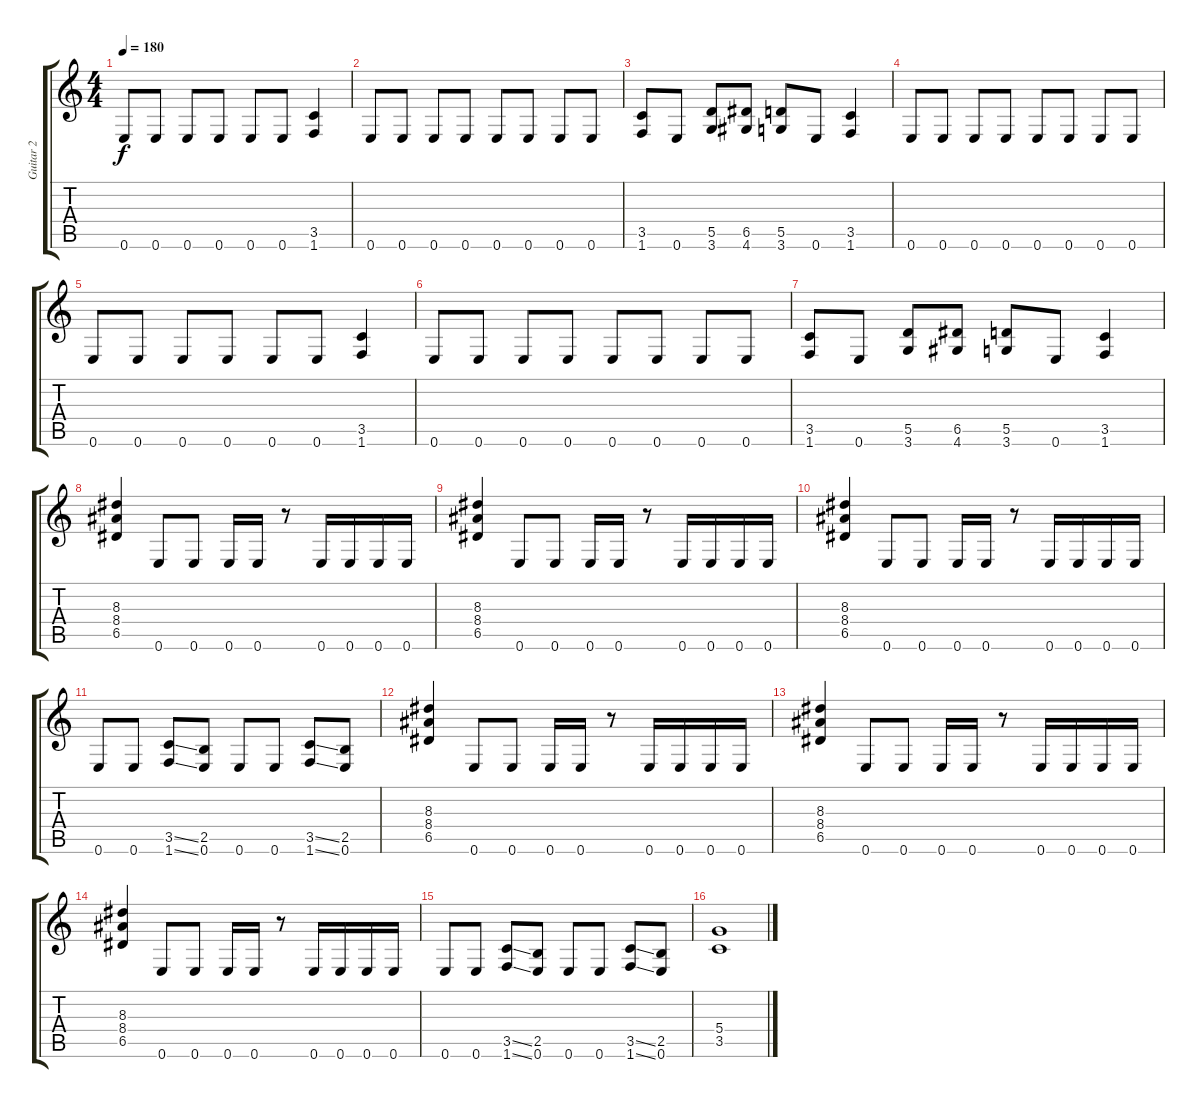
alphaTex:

\track ("Guitar 2" "Guitar 2") {instrument overdrivenguitar}
\staff {score tabs}
\tuning (E4 B3 G3 D3 A2 E2) {hide}
\ts (4 4)
\tempo 180
\clef g2
\ks c
0.6.8{dy f} 0.6.8 0.6.8 0.6.8 0.6.8 0.6.8 (3.5 1.6).4 |
0.6.8 0.6.8 0.6.8 0.6.8 0.6.8 0.6.8 0.6.8 0.6.8 |
(3.5 1.6).8 0.6.8 (5.5 3.6).8 (6.5 4.6).8 (5.5 3.6).8 0.6.8 (3.5 1.6).4 |
0.6.8 0.6.8 0.6.8 0.6.8 0.6.8 0.6.8 0.6.8 0.6.8 |
0.6.8 0.6.8 0.6.8 0.6.8 0.6.8 0.6.8 (3.5 1.6).4 |
0.6.8 0.6.8 0.6.8 0.6.8 0.6.8 0.6.8 0.6.8 0.6.8 |
(3.5 1.6).8 0.6.8 (5.5 3.6).8 (6.5 4.6).8 (5.5 3.6).8 0.6.8 (3.5 1.6).4 |
(8.3 8.4 6.5).4 0.6.8 0.6.8 0.6.16 0.6.16 r.8 0.6.16 0.6.16 0.6.16 0.6.16 |
(8.3 8.4 6.5).4 0.6.8 0.6.8 0.6.16 0.6.16 r.8 0.6.16 0.6.16 0.6.16 0.6.16 |
(8.3 8.4 6.5).4 0.6.8 0.6.8 0.6.16 0.6.16 r.8 0.6.16 0.6.16 0.6.16 0.6.16 |
0.6.8 0.6.8 (3.5{ss} 1.6{ss}).8 (2.5 0.6).8 0.6.8 0.6.8 (3.5{ss} 1.6{ss}).8 (2.5 0.6).8 |
(8.3 8.4 6.5).4 0.6.8 0.6.8 0.6.16 0.6.16 r.8 0.6.16 0.6.16 0.6.16 0.6.16 |
(8.3 8.4 6.5).4 0.6.8 0.6.8 0.6.16 0.6.16 r.8 0.6.16 0.6.16 0.6.16 0.6.16 |
(8.3 8.4 6.5).4 0.6.8 0.6.8 0.6.16 0.6.16 r.8 0.6.16 0.6.16 0.6.16 0.6.16 |
0.6.8 0.6.8 (3.5{ss} 1.6{ss}).8 (2.5 0.6).8 0.6.8 0.6.8 (3.5{ss} 1.6{ss}).8 (2.5 0.6).8 |
(5.4 3.5).1
